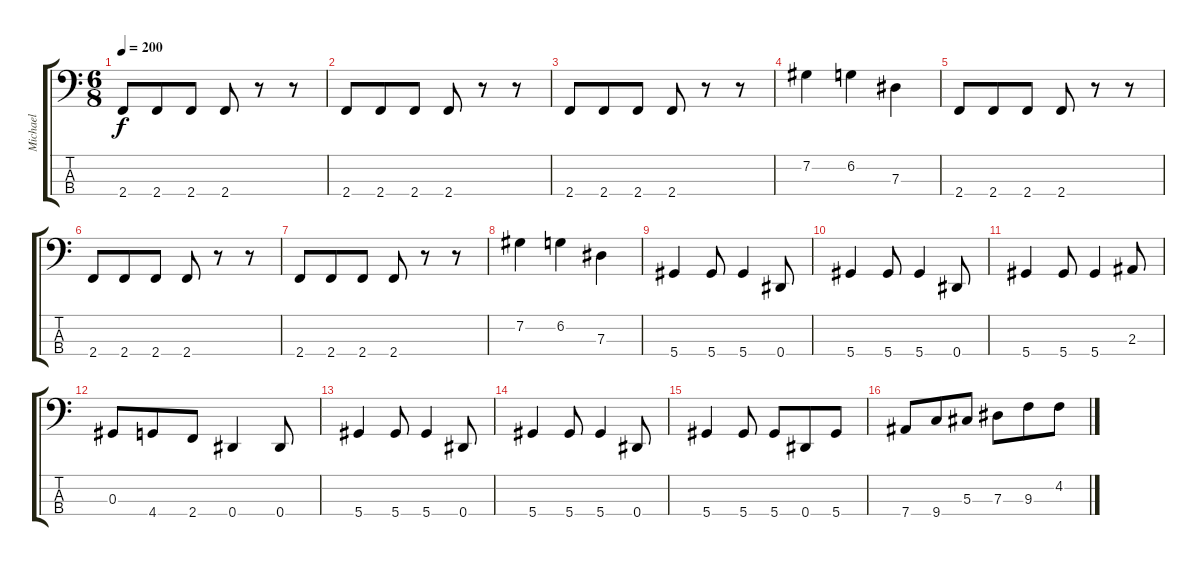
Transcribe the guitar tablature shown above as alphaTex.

\track ("Michael" "Michael") {instrument electricbassfinger}
\staff {score tabs}
\tuning (Gb2 Db2 Ab1 Eb1) {hide}
\ts (6 8)
\tempo 200
\clef f4
\ks c
2.4.8{dy f} 2.4.8 2.4.8 2.4.8 r.8 r.8 |
2.4.8 2.4.8 2.4.8 2.4.8 r.8 r.8 |
2.4.8 2.4.8 2.4.8 2.4.8 r.8 r.8 |
7.2.4 6.2.4 7.3.4 |
2.4.8 2.4.8 2.4.8 2.4.8 r.8 r.8 |
2.4.8 2.4.8 2.4.8 2.4.8 r.8 r.8 |
2.4.8 2.4.8 2.4.8 2.4.8 r.8 r.8 |
7.2.4 6.2.4 7.3.4 |
5.4.4 5.4.8 5.4.4 0.4.8 |
5.4.4 5.4.8 5.4.4 0.4.8 |
5.4.4 5.4.8 5.4.4 2.3.8 |
0.3.8 4.4.8 2.4.8 0.4.4 0.4.8 |
5.4.4 5.4.8 5.4.4 0.4.8 |
5.4.4 5.4.8 5.4.4 0.4.8 |
5.4.4 5.4.8 5.4.8 0.4.8 5.4.8 |
7.4.8 9.4.8 5.3.8 7.3.8 9.3.8 4.2.8
